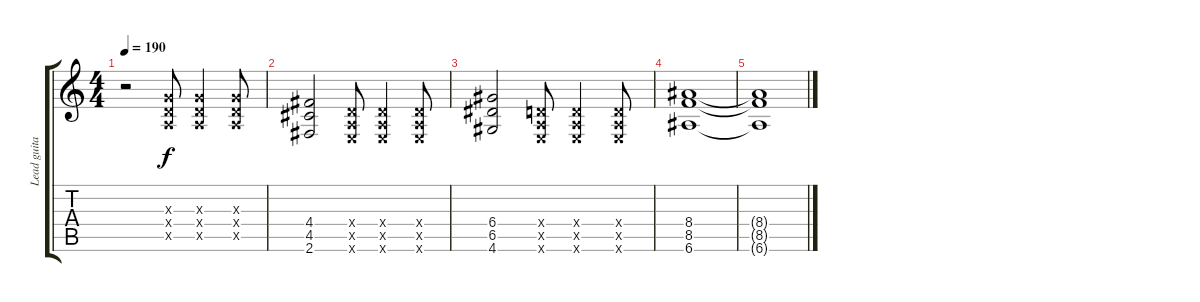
\track ("Lead guitar" "Lead guita") {instrument overdrivenguitar}
\staff {score tabs}
\tuning (E4 B3 G3 D3 A2 E2) {hide}
\ts (4 4)
\tempo 190
\clef g2
\ks c
r.2{dy f} (0.3{x} 0.4{x} 0.5{x}).8 (0.3{x} 0.4{x} 0.5{x}).4 (0.3{x} 0.4{x} 0.5{x}).8 |
(4.4 4.5 2.6).2 (0.4{x} 0.5{x} 0.6{x}).8 (0.4{x} 0.5{x} 0.6{x}).4 (0.4{x} 0.5{x} 0.6{x}).8 |
(6.4 6.5 4.6).2 (0.4{x} 0.5{x} 0.6{x}).8 (0.4{x} 0.5{x} 0.6{x}).4 (0.4{x} 0.5{x} 0.6{x}).8 |
(8.4 8.5 6.6).1 |
(8.4{t} 8.5{t} 6.6{t}).1
